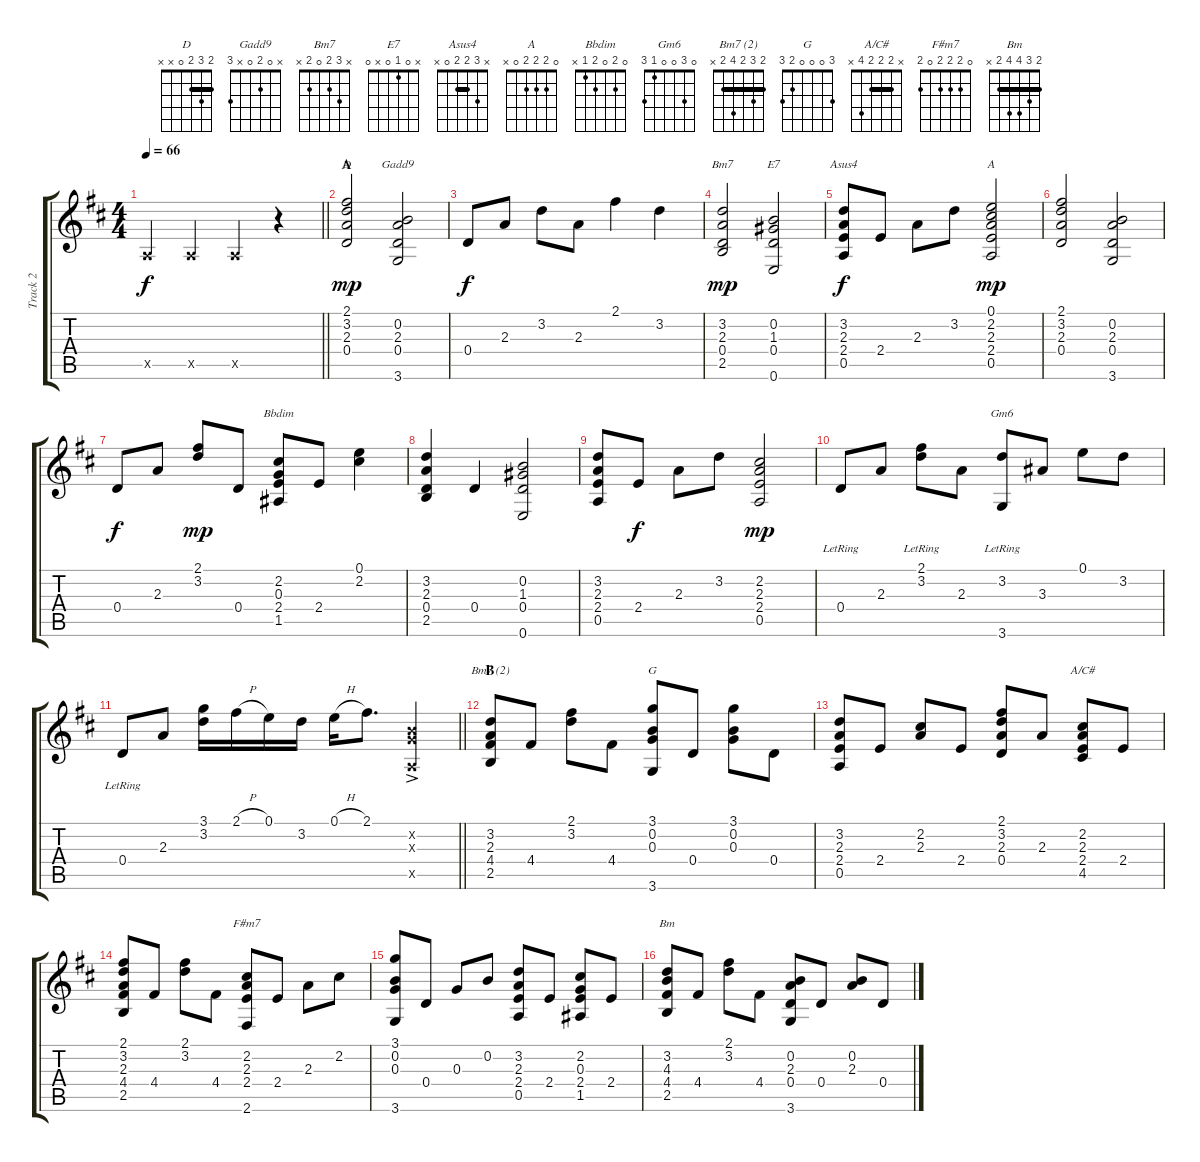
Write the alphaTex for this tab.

\track ("Track 2" "Track 2") {instrument acousticguitarnylon}
\staff {score tabs}
\tuning (E4 B3 G3 D3 A2 E2) {hide}
\chord ("D" 2 3 2 0 x x) {barre 2}
\chord ("Gadd9" x 0 2 0 x 3)
\chord ("Bm7" x 3 2 0 2 x)
\chord ("E7" x 0 1 0 x 0)
\chord ("Asus4" x 3 2 2 0 x) {barre 2}
\chord ("A" 0 2 2 2 0 x)
\chord ("Bbdim" 0 2 0 2 1 x)
\chord ("Gm6" 0 3 0 0 1 3)
\chord ("Bm7 (2)" 2 3 2 4 2 x) {barre 2}
\chord ("G" 3 0 0 0 2 3)
\chord ("A/C#" x 2 2 2 4 x) {barre 2}
\chord ("F#m7" 0 2 2 2 0 2)
\chord ("Bm" 2 3 4 4 2 x) {barre 2}
\ts (4 4)
\tempo 66
\clef g2
\barLineRight lightlight
\ks d
0.5{x}.4{dy f instrument acousticguitarnylon} 0.5{x}.4 0.5{x}.4 r.4 |
\section ("" "A")
(2.1 3.2 2.3 0.4).2{ch "D" dy mp} (0.2 2.3 0.4 3.6).2{ch "Gadd9"} |
0.4.8{dy f} 2.3.8 3.2.8 2.3.8 2.1.4 3.2.4 |
(3.2 2.3 0.4 2.5).2{ch "Bm7" dy mp} (0.2 1.3 0.4 0.6).2{ch "E7"} |
(3.2 2.3 2.4 0.5).8{ch "Asus4" dy f} 2.4.8 2.3.8 3.2.8 (0.1 2.2 2.3 2.4 0.5).2{ch "A" dy mp} |
(2.1 3.2 2.3 0.4).2 (0.2 2.3 0.4 3.6).2 |
0.4.8{dy f} 2.3.8 (2.1 3.2).8{dy mp} 0.4.8 (2.2 0.3 2.4 1.5).8{ch "Bbdim"} 2.4.8 (0.1 2.2).4 |
(3.2 2.3 0.4 2.5).4 0.4.4 (0.2 1.3 0.4 0.6).2 |
(3.2 2.3 2.4 0.5).8 2.4.8{dy f} 2.3.8 3.2.8 (2.2 2.3 2.4 0.5).2{dy mp} |
0.4{lr}.8 2.3.8 (2.1{lr} 3.2{lr}).8 2.3.8 (3.2 3.6{lr}).8{ch "Gm6"} 3.3.8 0.1.8 3.2.8 |
\barLineRight lightlight
0.4{lr}.8 2.3.8 (3.1 3.2).16 2.1{h}.16 0.1.16 3.2.16 0.1{h}.16 2.1.8{d} (0.2{ac x} 0.3{x} 0.5{x}).4 |
\section ("" "B")
(3.2 2.3 4.4 2.5).8{ch "Bm7 (2)"} 4.4.8 (2.1 3.2).8 4.4.8 (3.1 0.2 0.3 3.6).8{ch "G"} 0.4.8 (3.1 0.2 0.3).8 0.4.8 |
(3.2 2.3 2.4 0.5).8 2.4.8 (2.2 2.3).8 2.4.8 (2.1 3.2 2.3 0.4).8 2.3.8 (2.2 2.3 2.4 4.5).8{ch "A/C#"} 2.4.8 |
(2.1 3.2 2.3 4.4 2.5).8 4.4.8 (2.1 3.2).8 4.4.8 (2.2 2.3 2.4 2.6).8{ch "F#m7"} 2.4.8 2.3.8 2.2.8 |
(3.1 0.2 0.3 3.6).8 0.4.8 0.3.8 0.2.8 (3.2 2.3 2.4 0.5).8 2.4.8 (2.2 0.3 2.4 1.5).8 2.4.8 |
(3.2 4.3 4.4 2.5).8{ch "Bm"} 4.4.8 (2.1 3.2).8 4.4.8 (0.2 2.3 0.4 3.6).8 0.4.8 (0.2 2.3).8 0.4.8
